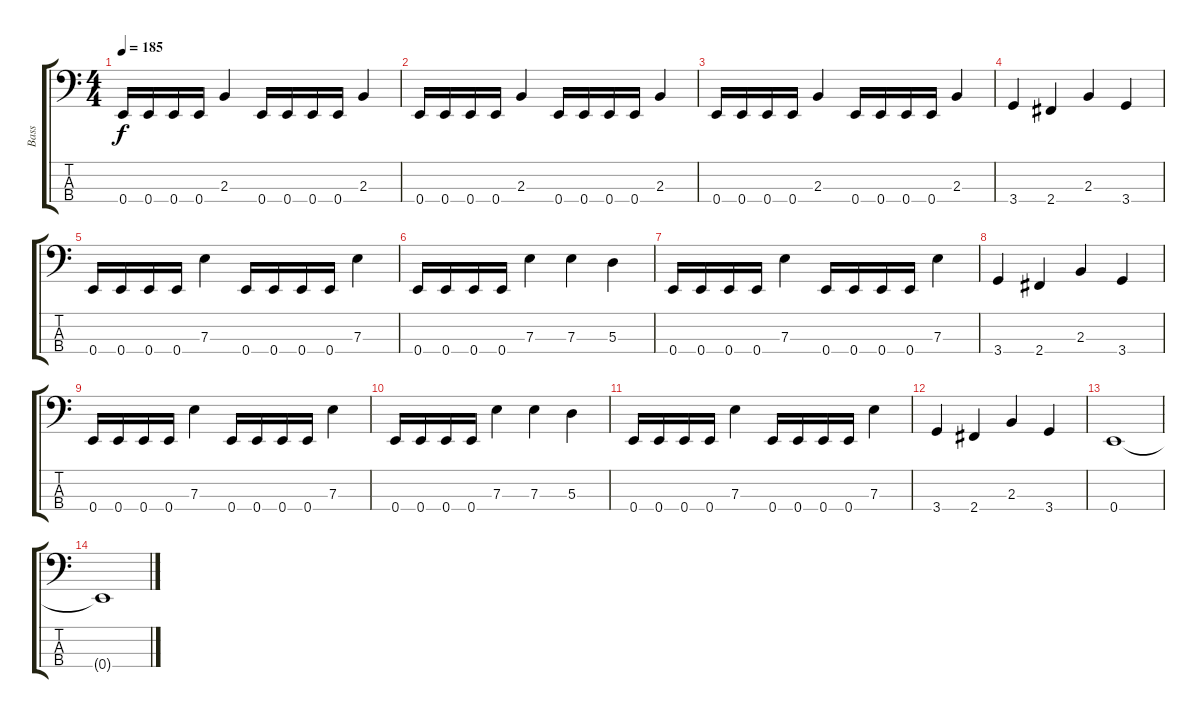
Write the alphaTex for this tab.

\track ("Bass" "Bass") {instrument electricbasspick}
\staff {score tabs}
\tuning (G2 D2 A1 E1) {hide}
\ts (4 4)
\tempo 185
\clef f4
\ks c
0.4.16{dy f} 0.4.16 0.4.16 0.4.16 2.3.4 0.4.16 0.4.16 0.4.16 0.4.16 2.3.4 |
0.4.16 0.4.16 0.4.16 0.4.16 2.3.4 0.4.16 0.4.16 0.4.16 0.4.16 2.3.4 |
0.4.16 0.4.16 0.4.16 0.4.16 2.3.4 0.4.16 0.4.16 0.4.16 0.4.16 2.3.4 |
3.4.4 2.4.4 2.3.4 3.4.4 |
0.4.16 0.4.16 0.4.16 0.4.16 7.3.4 0.4.16 0.4.16 0.4.16 0.4.16 7.3.4 |
0.4.16 0.4.16 0.4.16 0.4.16 7.3.4 7.3.4 5.3.4 |
0.4.16 0.4.16 0.4.16 0.4.16 7.3.4 0.4.16 0.4.16 0.4.16 0.4.16 7.3.4 |
3.4.4 2.4.4 2.3.4 3.4.4 |
0.4.16 0.4.16 0.4.16 0.4.16 7.3.4 0.4.16 0.4.16 0.4.16 0.4.16 7.3.4 |
0.4.16 0.4.16 0.4.16 0.4.16 7.3.4 7.3.4 5.3.4 |
0.4.16 0.4.16 0.4.16 0.4.16 7.3.4 0.4.16 0.4.16 0.4.16 0.4.16 7.3.4 |
3.4.4 2.4.4 2.3.4 3.4.4 |
0.4.1 |
0.4{t}.1
